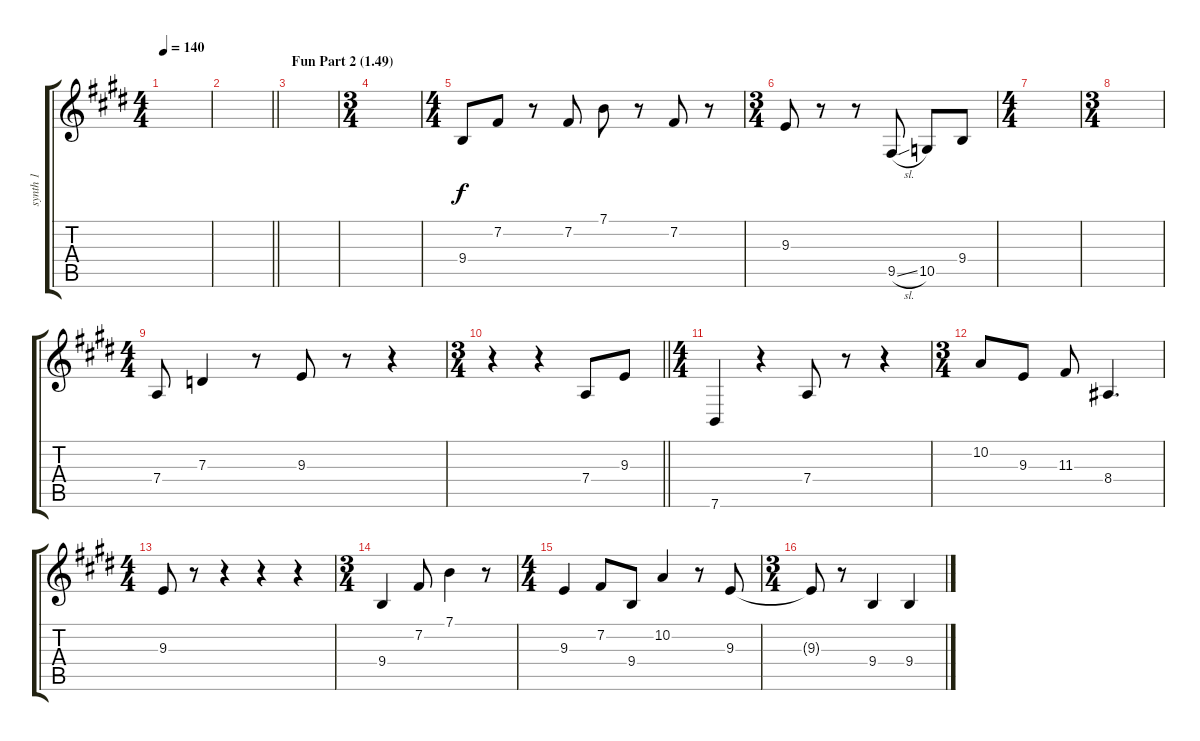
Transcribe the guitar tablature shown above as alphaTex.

\track ("synth 1" "synth 1") {instrument tangoaccordion}
\staff {score tabs}
\tuning (E4 B3 G3 D3 A2 E2) {hide}
\ts (4 4)
\tempo 140
\clef g2
\ks e
|
\barLineRight lightlight
|
\section ("" "Fun Part 2 (1.49)")
|
\ts (3 4)
|
\ts (4 4)
9.4.8 7.2.8 r.8 7.2.8 7.1.8 r.8 7.2.8 r.8 |
\ts (3 4)
9.3.8 r.8 r.8 9.5{sl}.8 10.5.8 9.4.8 |
\ts (4 4)
|
\ts (3 4)
|
\ts (4 4)
7.4.8 7.3.4 r.8 9.3.8 r.8 r.4 |
\ts (3 4)
\barLineRight lightlight
r.4 r.4 7.4.8 9.3.8 |
\ts (4 4)
7.6.4 r.4 7.4.8 r.8 r.4 |
\ts (3 4)
10.2.8 9.3.8 11.3.8 8.4.4{d} |
\ts (4 4)
9.3.8 r.8 r.4 r.4 r.4 |
\ts (3 4)
9.4.4 7.2.8 7.1.4 r.8 |
\ts (4 4)
9.3.4 7.2.8 9.4.8 10.2.4 r.8 9.3.8 |
\ts (3 4)
9.3{t}.8 r.8 9.4.4 9.4.4
